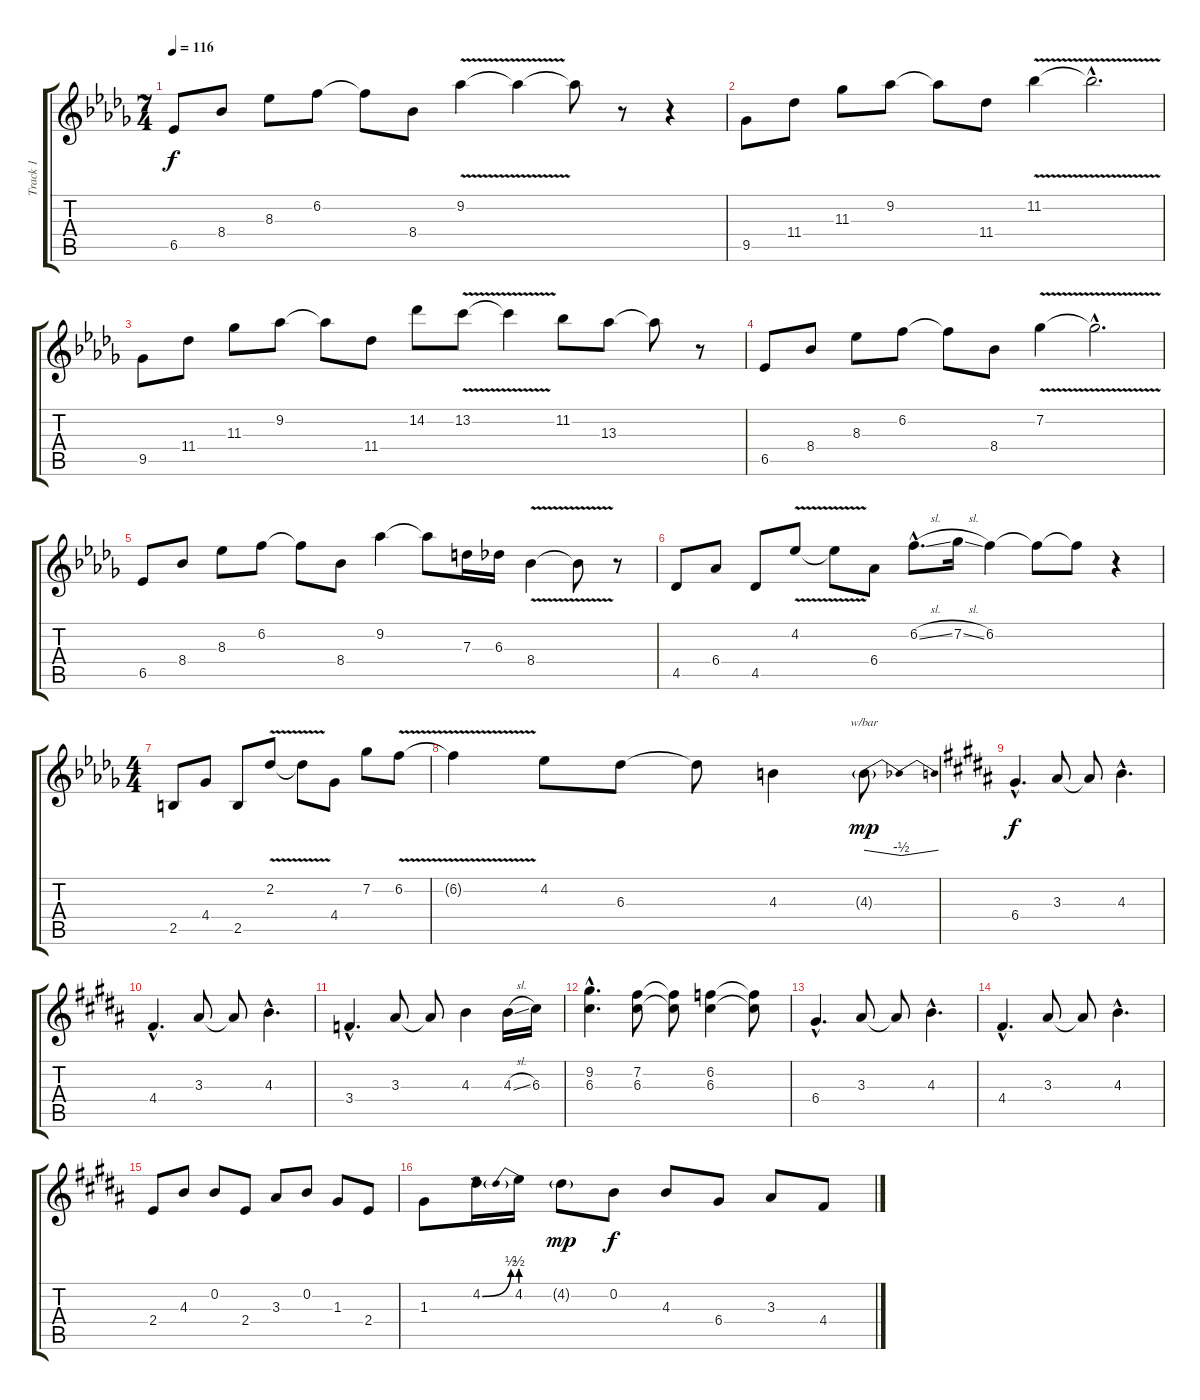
\track ("Track 1" "Track 1") {instrument electricguitarclean}
\staff {score tabs}
\tuning (E4 B3 G3 D3 A2 E2) {hide}
\ts (7 4)
\tempo 116
\clef g2
\ks db
6.5.8{dy f} 8.4.8 8.3.8 6.2.8 6.2{t}.8 8.4.8 9.2{v}.4 9.2{t}.4 9.2{t}.8 r.8 r.4 |
9.5.8 11.4.8 11.3.8 9.2.8 9.2{t}.8 11.4.8 11.2{v}.4 11.2{hac t}.2{d} |
9.5.8 11.4.8 11.3.8 9.2.8 9.2{t}.8 11.4.8 14.2.8 13.2{v}.8 13.2{t}.4 11.2.8 13.3.8 13.3{t}.8 r.8 |
6.5.8 8.4.8 8.3.8 6.2.8 6.2{t}.8 8.4.8 7.2{v}.4 7.2{hac t}.2{d} |
6.5.8 8.4.8 8.3.8 6.2.8 6.2{t}.8 8.4.8 9.2.4 9.2{t}.8 7.3.16 6.3.16 8.4{v}.4 8.4{t}.8 r.8 |
4.5.8 6.4.8 4.5.8 4.2{v}.8 4.2{t}.8 6.4.8 6.2{sl hac}.8{d} 7.2{sl}.16 6.2.4 6.2{t}.8 6.2{t}.8 r.4 |
\ts (4 4)
2.5.8 4.4.8 2.5.8 2.2{v}.8 2.2{t}.8 4.4.8 7.2.8 6.2{v}.8 |
6.2{t}.4 4.2.8 6.3.8 6.3{t}.8 4.3.4 4.3{g}.8{tbe (dip default 0 0 30 -2 60 0) dy mp} |
\ks b
6.4{hac}.4{d dy f} 3.3.8 3.3{t}.8 4.3{hac}.4{d} |
4.4{hac}.4{d} 3.3.8 3.3{t}.8 4.3{hac}.4{d} |
3.4{hac}.4{d} 3.3.8 3.3{t}.8 4.3.4 4.3{sl}.16 6.3.16 |
(9.2{hac} 6.3{hac}).4{d} (7.2 6.3).8 (7.2{t} 6.3{t}).8 (6.2 6.3).4 (6.2{t} 6.3{t}).8 |
6.4{hac}.4{d} 3.3.8 3.3{t}.8 4.3{hac}.4{d} |
4.4{hac}.4{d} 3.3.8 3.3{t}.8 4.3{hac}.4{d} |
2.4.8 4.3.8 0.2.8 2.4.8 3.3.8 0.2.8 1.3.8 2.4.8 |
1.3.8 4.2{be (bend 0 0 60 2)}.16 4.2{be (prebend 0 2 60 2)}.16 4.2{g}.8{dy mp} 0.2.8{dy f} 4.3.8 6.4.8 3.3.8 4.4.8
